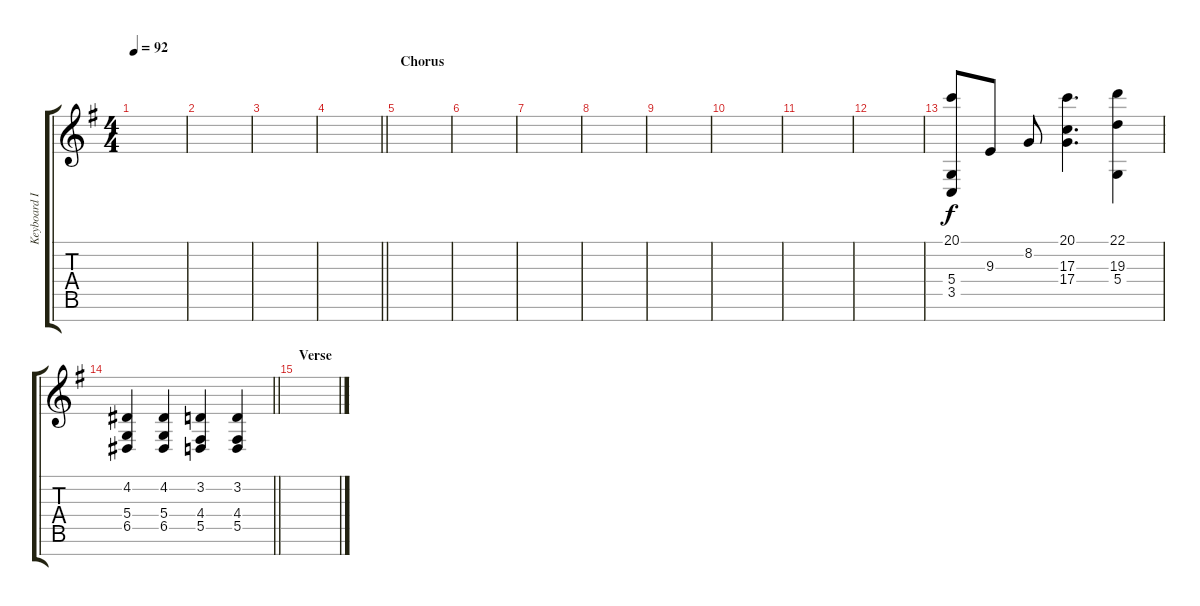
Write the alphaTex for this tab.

\track ("Keyboard I" "Keyboard I") {instrument electricgrandpiano}
\staff {score tabs}
\tuning (E4 B3 G3 D3 A2 E2 B1) {hide}
\ts (4 4)
\tempo 92
\clef g2
\ks g
|
|
|
\barLineRight lightlight
|
\section ("" "Chorus")
|
|
|
|
|
|
|
|
(20.1 5.4 3.5).8{dy f} 9.3.8 8.2.8 (20.1 17.3 17.4).4{d} (22.1 19.3 5.4).4 |
\barLineRight lightlight
(4.2 5.4 6.5).4 (4.2 5.4 6.5).4 (3.2 4.4 5.5).4 (3.2 4.4 5.5).4 |
\section ("" "Verse")
